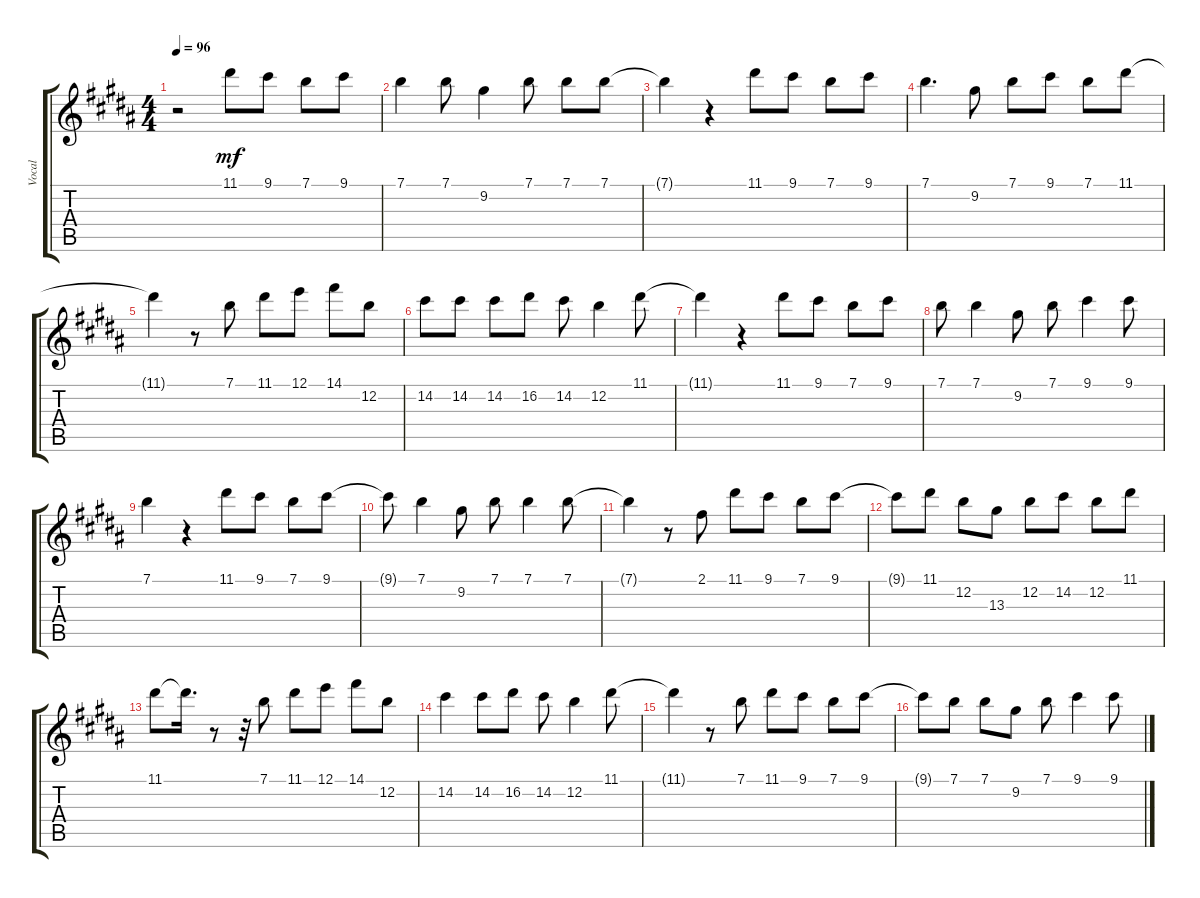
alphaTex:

\track ("Vocal" "Vocal") {instrument electricguitarclean}
\staff {score tabs}
\tuning (E4 B3 G3 D3 A2 E2) {hide}
\ts (4 4)
\tempo 96
\clef g2
\ks b
r.2{dy mf instrument electricguitarclean} 11.1.8 9.1.8 7.1.8 9.1.8 |
7.1.4 7.1.8 9.2.4 7.1.8 7.1.8 7.1.8 |
7.1{t}.4 r.4 11.1.8 9.1.8 7.1.8 9.1.8 |
7.1.4{d} 9.2.8 7.1.8 9.1.8 7.1.8 11.1.8 |
11.1{t}.4 r.8 7.1.8 11.1.8 12.1.8 14.1.8 12.2.8 |
14.2.8 14.2.8 14.2.8 16.2.8 14.2.8 12.2.4 11.1.8 |
11.1{t}.4 r.4 11.1.8 9.1.8 7.1.8 9.1.8 |
7.1.8 7.1.4 9.2.8 7.1.8 9.1.4 9.1.8 |
7.1.4 r.4 11.1.8 9.1.8 7.1.8 9.1.8 |
9.1{t}.8 7.1.4 9.2.8 7.1.8 7.1.4 7.1.8 |
7.1{t}.4 r.8 2.1.8 11.1.8 9.1.8 7.1.8 9.1.8 |
9.1{t}.8 11.1.8 12.2.8 13.3.8 12.2.8 14.2.8 12.2.8 11.1.8 |
11.1.8 11.1{t}.16{d} r.8 r.32 7.1.8 11.1.8 12.1.8 14.1.8 12.2.8 |
14.2.4 14.2.8 16.2.8 14.2.8 12.2.4 11.1.8 |
11.1{t}.4 r.8 7.1.8 11.1.8 9.1.8 7.1.8 9.1.8 |
9.1{t}.8 7.1.8 7.1.8 9.2.8 7.1.8 9.1.4 9.1.8
